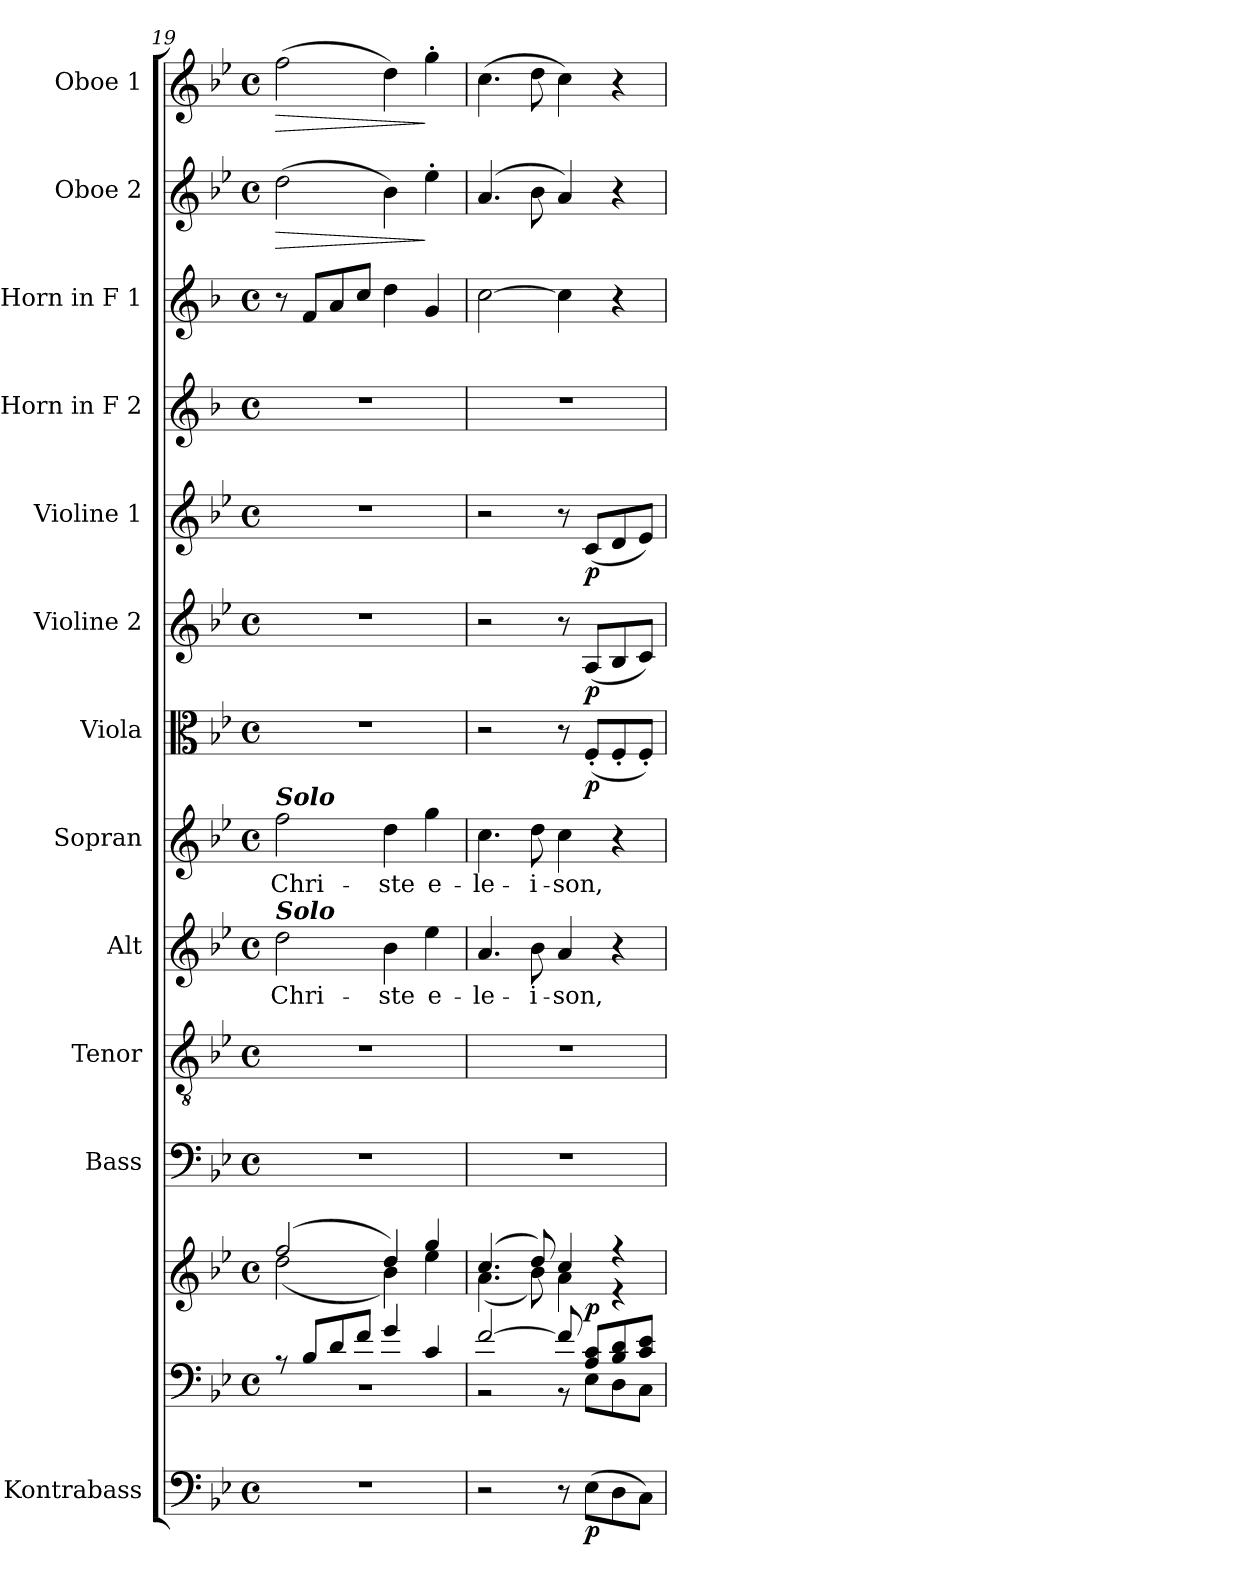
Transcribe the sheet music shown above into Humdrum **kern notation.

**kern	**dynam	**kern	**kern	**dynam	**kern	**kern	**kern	**text	**kern	**text	**kern	**dynam	**kern	**dynam	**kern	**dynam	**kern	**kern	**kern	**dynam	**kern	**dynam
*part13	*part13	*part12	*part12	*part12	*part11	*part10	*part9	*part9	*part8	*part8	*part7	*part7	*part6	*part6	*part5	*part5	*part4	*part3	*part2	*part2	*part1	*part1
*staff14	*staff14	*staff13	*staff12	*staff12/13	*staff11	*staff10	*staff9	*staff9	*staff8	*staff8	*staff7	*staff7	*staff6	*staff6	*staff5	*staff5	*staff4	*staff3	*staff2	*staff2	*staff1	*staff1
*I"Kontrabass	*	*	*	*	*I"Bass	*I"Tenor	*I"Alt	*	*I"Sopran	*	*I"Viola	*	*I"Violine 2	*	*I"Violine 1	*	*I"Horn in F 2	*I"Horn in F 1	*I"Oboe 2	*	*I"Oboe 1	*
*I'Kb.	*	*	*	*	*I'B.	*I'T.	*I'A.	*	*I'S.	*	*I'Vla.	*	*I'Vl. 2	*	*I'Vl. 1	*	*	*	*I'Ob. 2	*	*I'Ob. 1	*
!!LO:PB:g=z
*clefF4	*	*clefF4	*clefG2	*	*clefF4	*clefGv2	*clefG2	*	*clefG2	*	*clefC3	*	*clefG2	*	*clefG2	*	*clefG2	*clefG2	*clefG2	*	*clefG2	*
*ITrd7c12	*	*	*	*	*	*	*	*	*	*	*	*	*	*	*	*	*ITrd4c7	*ITrd4c7	*	*	*	*
*k[b-e-]	*	*k[b-e-]	*k[b-e-]	*	*k[b-e-]	*k[b-e-]	*k[b-e-]	*	*k[b-e-]	*	*k[b-e-]	*	*k[b-e-]	*	*k[b-e-]	*	*k[b-e-]	*k[b-e-]	*k[b-e-]	*	*k[b-e-]	*
*B-:	*	*B-:	*B-:	*	*B-:	*B-:	*B-:	*	*B-:	*	*B-:	*	*B-:	*	*B-:	*	*B-:	*B-:	*B-:	*	*B-:	*
*M4/4	*	*M4/4	*M4/4	*	*M4/4	*M4/4	*M4/4	*	*M4/4	*	*M4/4	*	*M4/4	*	*M4/4	*	*M4/4	*M4/4	*M4/4	*	*M4/4	*
*met(c)	*	*met(c)	*met(c)	*	*met(c)	*met(c)	*met(c)	*	*met(c)	*	*met(c)	*	*met(c)	*	*met(c)	*	*met(c)	*met(c)	*met(c)	*	*met(c)	*
=19	=19	=19	=19	=19	=19	=19	=19	=19	=19	=19	=19	=19	=19	=19	=19	=19	=19	=19	=19	=19	=19	=19
*	*	*^	*^	*	*	*	*	*	*	*	*	*	*	*	*	*	*	*	*	*	*	*
!	!	!	!	!	!	!	!	!	!	!	!LO:TX:a:Bi:t=Solo	!	!	!	!	!	!	!	!	!	!	!	!	!
!	!	!	!	!	!	!	!	!	!LO:TX:a:Bi:t=Solo	!	!	!	!	!	!	!	!	!	!	!	!	!	!	!
!	!	!	!	!	!	!	!	!	!	!LO:LY:b	!	!LO:LY:b	!	!	!	!	!	!	!	!	!	!LO:HP:b	!	!LO:HP:b
1r	.	8rA	1r	(2ff!/	(<2dd!\	.	1r	1r	2dd\	Chri-	2ff\	Chri-	1r	.	1r	.	1r	.	1r	8r	(>2dd\	>	(>2ff\	>
.	.	8B-!/L	.	.	.	.	.	.	.	.	.	.	.	.	.	.	.	.	.	8B-/L	.	.	.	.
.	.	8d!/	.	.	.	.	.	.	.	.	.	.	.	.	.	.	.	.	.	8d/	.	.	.	.
.	.	8f!/J	.	.	.	.	.	.	.	.	.	.	.	.	.	.	.	.	.	8f/J	.	.	.	.
!	!	!	!	!	!	!	!	!	!	!LO:LY:b	!	!LO:LY:b	!	!	!	!	!	!	!	!	!	!	!	!
.	.	4g!/	.	4dd!/)	4b-!\)	.	.	.	4b-\	-ste	4dd\	-ste	.	.	.	.	.	.	.	4g\	4b-\)	.	4dd\)	.
!	!	!	!	!	!	!	!	!	!	!LO:LY:b	!	!LO:LY:b	!	!	!	!	!	!	!	!	!	!	!	!
.	.	4c!/	.	4gg!/	4ee-!\	.	.	.	4ee-\	e-	4gg\	e-	.	.	.	.	.	.	.	4c/	4ee-'>\	]	4gg'>\	]
=20	=20	=20	=20	=20	=20	=20	=20	=20	=20	=20	=20	=20	=20	=20	=20	=20	=20	=20	=20	=20	=20	=20	=20	=20
!	!	!	!	!	!	!	!	!	!	!LO:LY:b	!	!LO:LY:b	!	!	!	!	!	!	!	!	!	!	!	!
2r	.	[>2f!/	2r	(4.cc!/	(<4.a!\	.	1r	1r	4.a/	-le-	4.cc\	-le-	2r	.	2r	.	2r	.	1r	[2f\	(4.a/	.	(>4.cc\	.
!	!	!	!	!	!	!	!	!	!	!LO:LY:b	!	!LO:LY:b	!	!	!	!	!	!	!	!	!	!	!	!
.	.	.	.	8dd!/)	8b-!\)	.	.	.	8b-\	-i-	8dd\	-i-	.	.	.	.	.	.	.	.	8b-\	.	8dd\	.
!	!	!	!	!	!	!	!	!	!	!LO:LY:b	!	!LO:LY:b	!	!	!	!	!	!	!	!	!	!	!	!
8r	.	8f!/]	8r	4cc!/	4a!\	.	.	.	4a/	-son,	4cc\	-son,	8r	.	8r	.	8r	.	.	4f\]	4a/)	.	4cc\)	.
!	!LO:DY:b	!	!	!	!	!LO:DY:a=2	!	!	!	!	!	!	!	!LO:DY:b	!	!LO:DY:b	!	!LO:DY:b	!	!	!	!	!	!
(>8EE-\L	p	8A/ 8c/L	8E-\L	.	.	p	.	.	.	.	.	.	(<8F'</L	p	(<8A/L	p	(<8c/L	p	.	.	.	.	.	.
8DD\	.	8B-/ 8d/	8D\	4r	4r	.	.	.	4r	.	4r	.	8F'</	.	8B-/	.	8d/	.	.	4r	4r	.	4r	.
8CC\J)	.	8c/ 8e-/J	8C\J	.	.	.	.	.	.	.	.	.	8F'</J)	.	8c/J)	.	8e-/J)	.	.	.	.	.	.	.
*	*	*v	*v	*	*	*	*	*	*	*	*	*	*	*	*	*	*	*	*	*	*	*	*	*
*	*	*	*v	*v	*	*	*	*	*	*	*	*	*	*	*	*	*	*	*	*	*	*	*
=	=	=	=	=	=	=	=	=	=	=	=	=	=	=	=	=	=	=	=	=	=	=
*-	*-	*-	*-	*-	*-	*-	*-	*-	*-	*-	*-	*-	*-	*-	*-	*-	*-	*-	*-	*-	*-	*-
